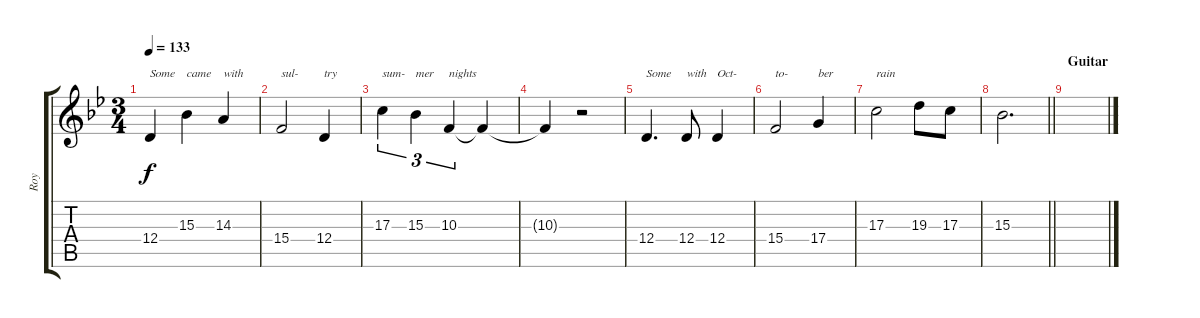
\track ("Roy" "Roy") {instrument flute}
\staff {score tabs}
\tuning (E4 B3 G3 D3 A2 E2) {hide}
\ts (3 4)
\tempo 133
\clef g2
\ks gminor
12.4.4{txt "Some" dy f} 15.3.4{txt "came"} 14.3.4{txt "with"} |
15.4.2{txt "sul-"} 12.4.4{txt "try"} |
17.3.4{tu (3 2) txt "sum-"} 15.3.4{tu (3 2) txt "mer"} 10.3.4{tu (3 2) txt "nights"} 10.3{t}.4 |
10.3{t}.4 r.2 |
12.4.4{d txt "Some"} 12.4.8{txt "with"} 12.4.4{txt "Oct-"} |
15.4.2{txt "to-"} 17.4.4{txt "ber"} |
17.3.2{txt "rain"} 19.3.8 17.3.8 |
\barLineRight lightlight
15.3.2{d} |
\section ("" "Guitar")
